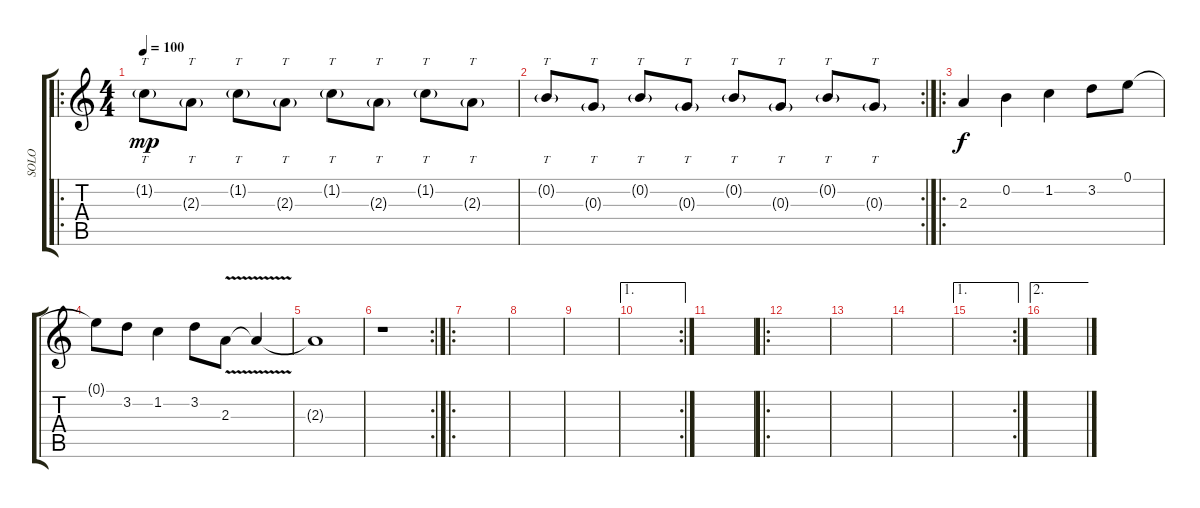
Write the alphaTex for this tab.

\track ("SOLO" "SOLO") {instrument distortionguitar}
\staff {score tabs}
\tuning (E4 B3 G3 D3 A2 E2) {hide}
\ro
\ts (4 4)
\tempo 100
\clef g2
\ks c
1.2{g}.8{tt dy mp instrument distortionguitar} 2.3{g}.8{tt} 1.2{g}.8{tt} 2.3{g}.8{tt} 1.2{g}.8{tt} 2.3{g}.8{tt} 1.2{g}.8{tt} 2.3{g}.8{tt} |
\rc 2
0.2{g}.8{tt} 0.3{g}.8{tt} 0.2{g}.8{tt} 0.3{g}.8{tt} 0.2{g}.8{tt} 0.3{g}.8{tt} 0.2{g}.8{tt} 0.3{g}.8{tt} |
\ro
2.3.4{dy f} 0.2.4 1.2.4 3.2.8 0.1.8 |
0.1{t}.8 3.2.8 1.2.4 3.2.8 2.3{v}.8 2.3{t}.4 |
2.3{t}.1 |
\rc 2
r.1 |
\ro
|
|
|
\ae 1
\rc 2
|
|
\ro
|
|
|
\ae 1
\rc 2
|
\ae 2
